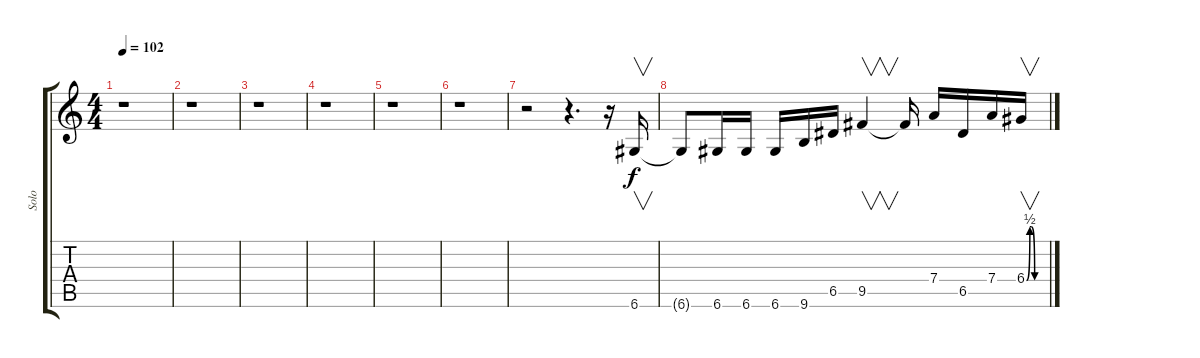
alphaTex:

\track ("Solo" "Solo") {instrument overdrivenguitar}
\staff {score tabs}
\tuning (E4 B3 G3 D3 A2 D2) {hide}
\ts (4 4)
\tempo 102
\clef g2
\ks c
r.1{dy f} |
r.1 |
r.1 |
r.1 |
r.1 |
r.1 |
r.2 r.4{d} r.16 6.6.16{v} |
6.6{t}.8 6.6.16 6.6.16 6.6.16 9.6.16 6.5.16 9.5.4{v} 9.5{t}.16 7.4.16 6.5.16 7.4.16 6.4{be (custom 0 0 10 2 15 2 25 0 45 0 60 0)}.16{v}
